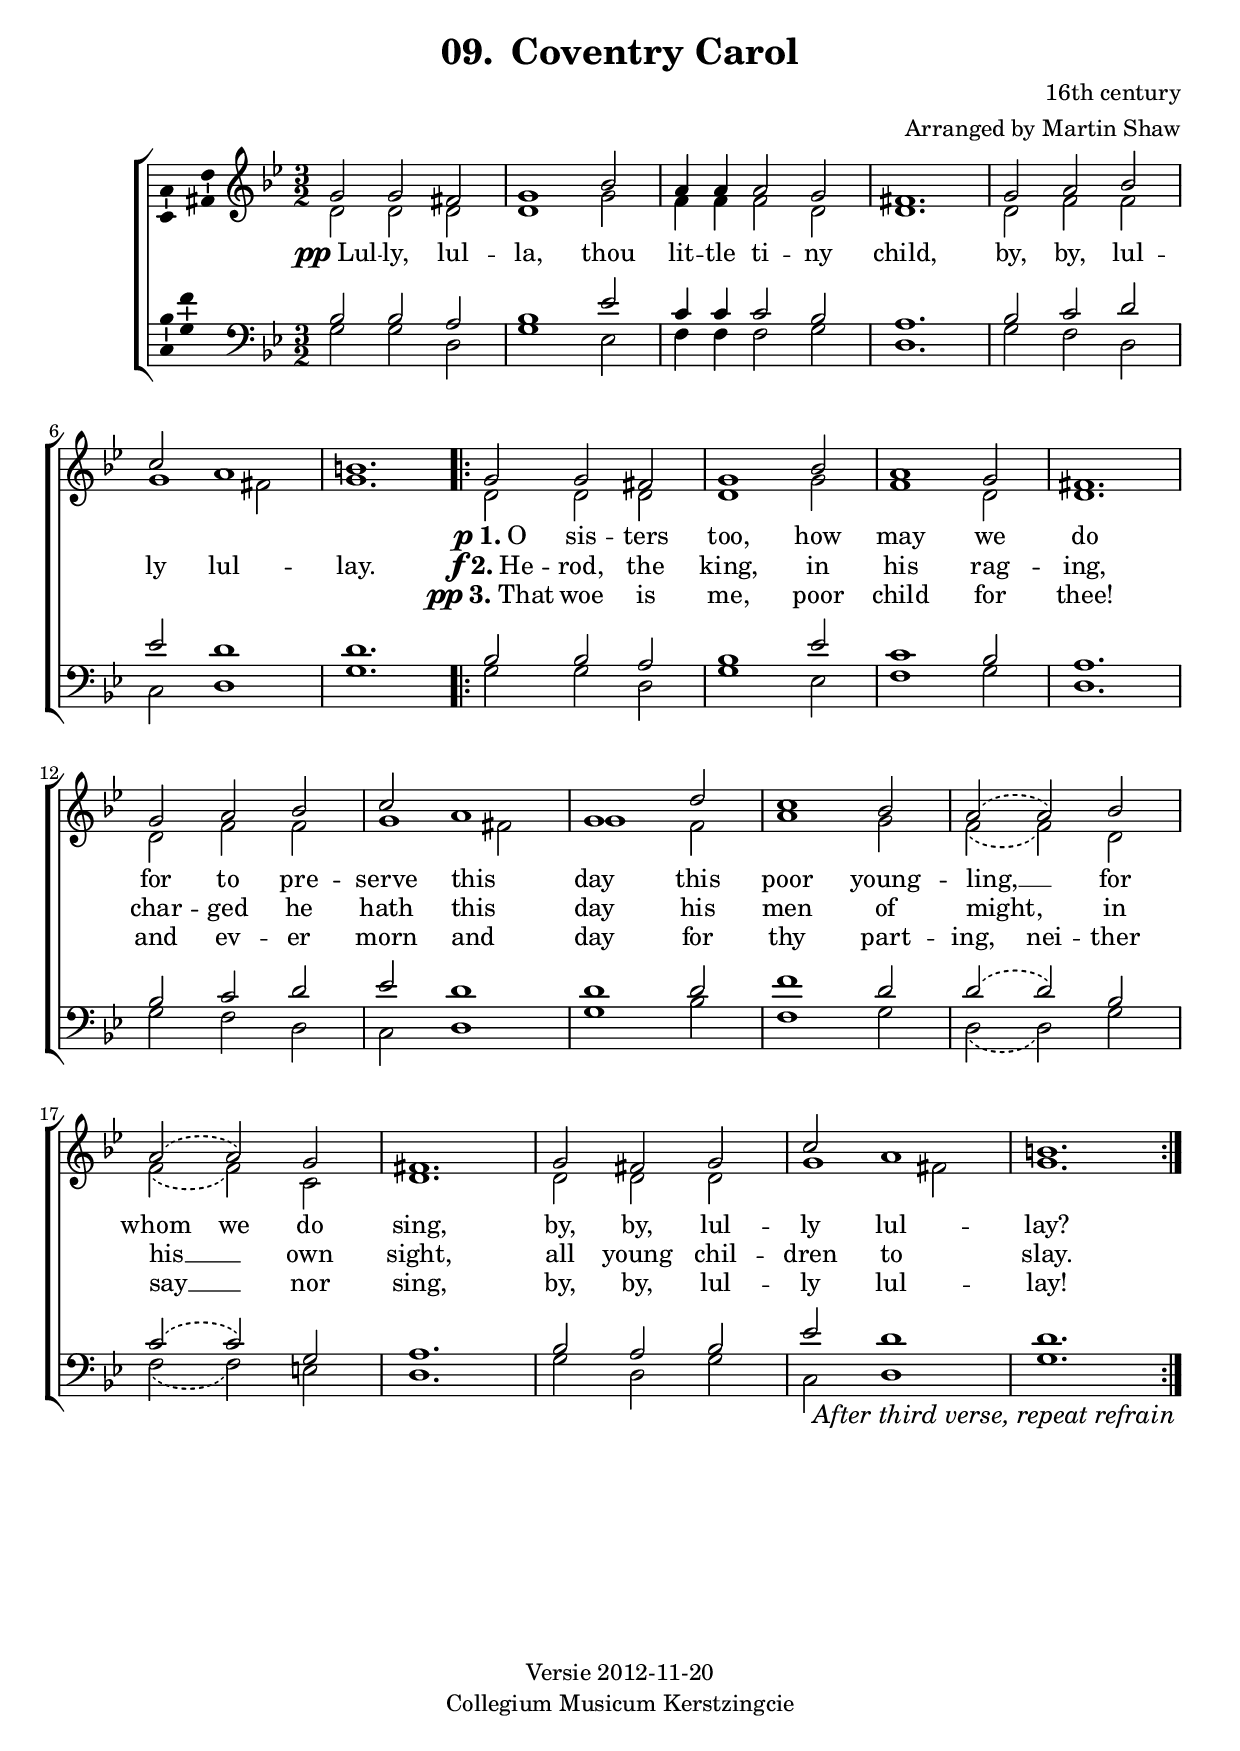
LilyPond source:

% vim: set fileformat=dos:
\version "2.12.3"

% vim: set fileformat=dos:

soprano = \relative c'' {
  \clef "treble" \key g \minor \time 3/2 | % 1
  \phrasingSlurDashed
  g2 g2 fis2 | % 2
  g1 bes2 | % 3
  a4 a4 a2 g2 | % 4
  fis1. | % 5
  g2 a2 bes2 | % 6
  \break
  c2 a1 | % 7
  b1. \repeat volta 3 {
    | % 8
    | % 8
    g2 g2 fis2 | % 9
    g1 bes2 | \barNumberCheck #10
    a1 g2 | % 11
    fis1. | % 12
    \break
    g2 a2 bes2 | % 13
    c2 a1 | % 14
    g1 d'2 | % 15
    c1 bes2 | % 16
    a2 \( a2 \) bes2 | % 17
    \break
    a2 \( a2 \) g2 | % 18
    fis1. | % 19
    g2 fis2 g2 | \barNumberCheck #20
    c2 a1 | % 21
    b1. }
}

alto = \relative c' {
  \clef "treble" \key g \minor \time 3/2 | % 1
  \phrasingSlurDashed
  d2 d2 d2 | % 2
  d1 g2 | % 3
  f4 f4 f2 d2 | % 4
  d1. | % 5
  d2 f2 f2 | % 6
  g1 fis2 | % 7
  g1. \repeat volta 3 {
      | % 8
      | % 8
      d2 d2 d2 | % 9
      d1 g2 | \barNumberCheck #10
      f1 d2 | % 11
      d1. | % 12
      d2 f2 f2 | % 13
      g1 fis2 | % 14
      g1 f2 | % 15
      a1 g2 | % 16
      f2 \( f2 \) d2 | % 17
      f2 \( f2 \) c2 | % 18
      d1. | % 19
      d2 d2 d2 | \barNumberCheck #20
      g1 fis2 | % 21
      g1. 
  }
}

tenor = \relative c' {
  \clef "bass" \key g \minor \time 3/2 bes2 bes2 a2 | % 2
  \phrasingSlurDashed
  bes1 es2 | % 3
  c4 c4 c2 bes2 | % 4
  a1. | % 5
  bes2 c2 d2 | % 6
  es2 d1 | % 7
  d1. \repeat volta 3 {
    | % 8
    bes2 bes2 a2 | % 9
    bes1 es2 | \barNumberCheck #10
    c1 bes2 | % 11
    a1. | % 12
    bes2 c2 d2 | % 13
    es2 d1 | % 14
    d1 d2 | % 15
    f1 d2 | % 16
    d2 \( d2 \) bes2 | % 17
    c2 \( c2 \) g2 | % 18
    a1. | % 19
    bes2 a2 bes2 | \barNumberCheck #20
    es2 d1 | % 21
    d1. } 
}

bass = \relative c' {
  \clef "bass" \key g \minor \time 3/2 g2 g2 d2 | % 2
  \phrasingSlurDashed
  g1 es2 | % 3
  f4 f4 f2 g2 | % 4
  d1. | % 5
  g2 f2 d2 | % 6
  c2 d1 | % 7
  g1. \repeat volta 3 {
    | % 8
    g2 g2 d2 | % 9
    g1 es2 | \barNumberCheck #10
    f1 g2 | % 11
    d1. | % 12
    g2 f2 d2 | % 13
    c2 d1 | % 14
    g1 bes2 | % 15
    f1 g2 | % 16
    d2 \( d2 \) g2 | % 17
    f2 \( f2 \) e2 | % 18
    d1. | % 19
    g2 d2 g2 | \barNumberCheck #20
    c,2 d1 | % 21
    g1. 
    \once \override Score.RehearsalMark #'break-visibility = #end-of-line-visible
    \once \override Score.RehearsalMark #'self-alignment-X = #RIGHT
    \once \override Score.RehearsalMark #'direction = #DOWN
    \mark \markup{ \smaller \italic "After third verse, repeat refrain" }
  }
}

verseOne = \lyricmode {
  \skip4 \skip4 \skip4 \skip4
  \skip4 \skip4 \skip4 \skip4 \skip4 \skip4 \skip4 \skip4 \skip4
  \skip4 \skip4 \skip4 
  \markup{\dynamic p \bold{1.} O} sis -- ters too, 
  how may we do for to pre -- serve 
    \once \override LyricText #'X-extent = #'(0 . 2)
    this day 
  this poor young -- ling, __ _
  for whom we do sing,
  by, by, lul -- ly lul -- lay? 
}
verseTwo = \lyricmode {
  \markup{\dynamic pp Lul} -- ly, lul -- la, 
  thou lit -- tle ti -- ny child, 
  by, by, lul -- ly lul -- lay. 
  \markup{\dynamic f \bold {2.} He} -- rod, the king, 
  in his rag -- ing, 
  char -- ged he hath 
    \once \override LyricText #'X-extent = #'(0 . 2)
    this day 
  his men of might, _ in his __ _ own sight, 
  all young chil -- dren to slay. 
}

verseThree = \lyricmode {
  \skip4 \skip4 \skip4 \skip4
  \skip4 \skip4 \skip4 \skip4 \skip4 \skip4 \skip4 \skip4 \skip4
  \skip4 \skip4 \skip4 
  \markup{\dynamic pp \bold{3.} That} woe is me, 
  poor child for thee! 
  and ev -- er morn 
    \once \override LyricText #'X-extent = #'(0 . 2)
    and day 
  for thy part -- ing, 
  nei -- ther say __ _ nor sing, 
  by, by, lul -- ly lul -- lay! 
}


nummer = "09. "

\header {
  title = \markup { \nummer "Coventry Carol" }
  composer = "16th century"
  arranger = "Arranged by Martin Shaw"
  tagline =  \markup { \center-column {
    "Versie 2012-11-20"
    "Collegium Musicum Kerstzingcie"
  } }
}

\score {
  \new ChoirStaff <<
    \new Staff = "upper" <<
      \clef "treble"
      \new Voice = "vSoprano" { 
        \override Ambitus #'X-offset = #4.0
        \voiceOne \soprano 
      }
      \new Voice = "vAlto" { \voiceTwo \alto }
    >>

    \new Lyrics \lyricsto "vSoprano" \verseOne
    \new Lyrics \lyricsto "vSoprano" \verseTwo
    \new Lyrics \lyricsto "vSoprano" \verseThree

    \new Staff = "lower" <<
      \clef "bass"
      \new Voice = "vTenor" { 
        \override Ambitus #'X-offset = #2.0
        \voiceOne \tenor 
      }
      \new Voice = "vBass" { \voiceTwo \bass }
    >>
  >>
  \layout { 
    % We can haz ambitus to display pitch range?
    \context { \Voice 
      \consists "Ambitus_engraver"
    }
  }
}
